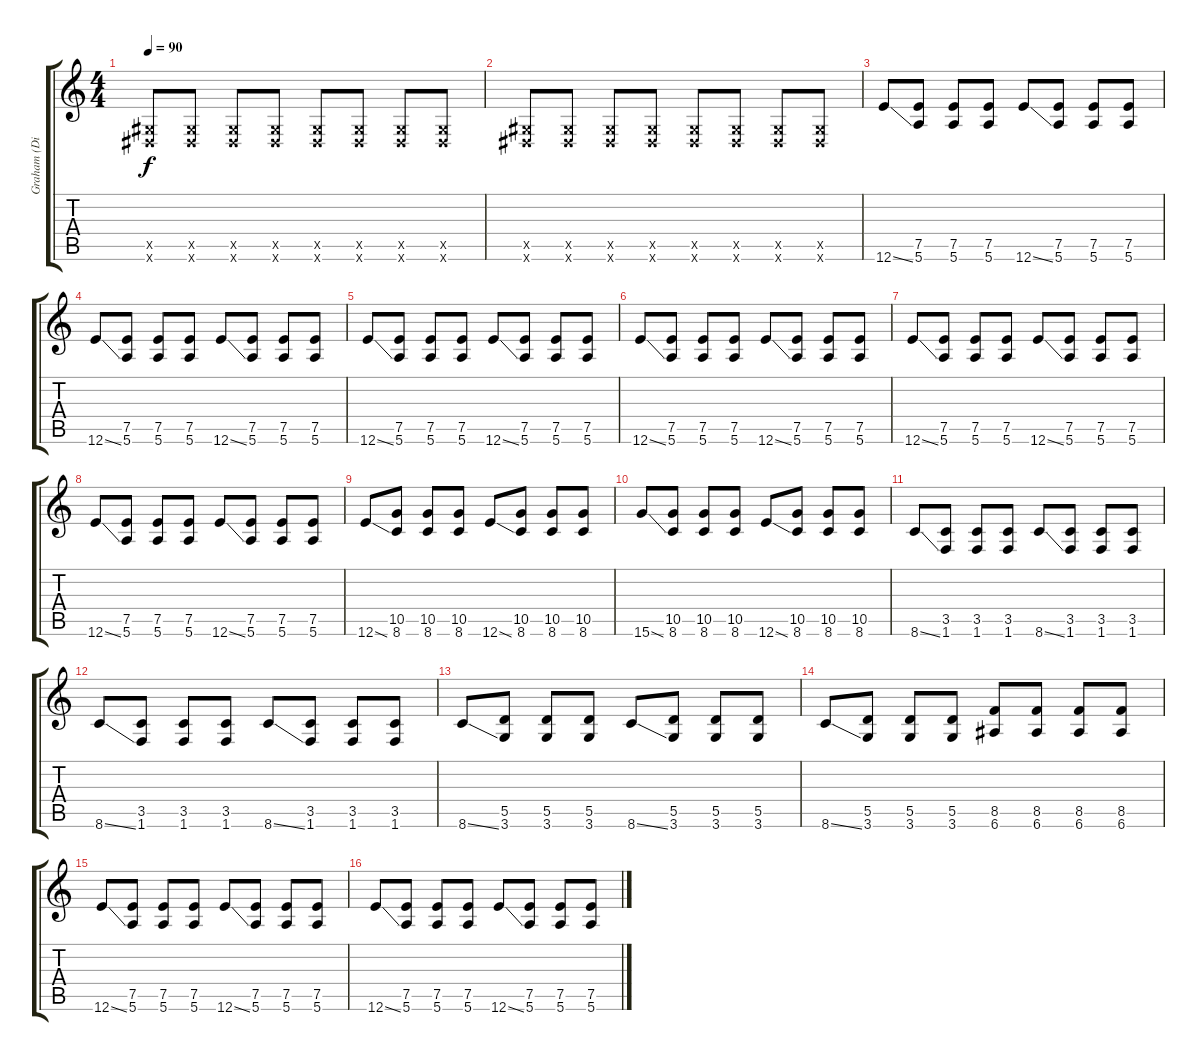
\track ("Graham (Disto. Guitar)" "Graham (Di") {instrument distortionguitar}
\staff {score tabs}
\tuning (E4 B3 G3 D3 A2 E2) {hide}
\ts (4 4)
\tempo 90
\clef g2
\ks c
(-1.5{x} -1.6{x}).8{dy f instrument distortionguitar} (-1.5{x} -1.6{x}).8 (-1.5{x} -1.6{x}).8 (-1.5{x} -1.6{x}).8 (-1.5{x} -1.6{x}).8 (-1.5{x} -1.6{x}).8 (-1.5{x} -1.6{x}).8 (-1.5{x} -1.6{x}).8 |
(-1.5{x} -1.6{x}).8 (-1.5{x} -1.6{x}).8 (-1.5{x} -1.6{x}).8 (-1.5{x} -1.6{x}).8 (-1.5{x} -1.6{x}).8 (-1.5{x} -1.6{x}).8 (-1.5{x} -1.6{x}).8 (-1.5{x} -1.6{x}).8 |
12.6{ss}.8 (7.5 5.6).8 (7.5 5.6).8 (7.5 5.6).8 12.6{ss}.8 (7.5 5.6).8 (7.5 5.6).8 (7.5 5.6).8 |
12.6{ss}.8 (7.5 5.6).8 (7.5 5.6).8 (7.5 5.6).8 12.6{ss}.8 (7.5 5.6).8 (7.5 5.6).8 (7.5 5.6).8 |
12.6{ss}.8 (7.5 5.6).8 (7.5 5.6).8 (7.5 5.6).8 12.6{ss}.8 (7.5 5.6).8 (7.5 5.6).8 (7.5 5.6).8 |
12.6{ss}.8 (7.5 5.6).8 (7.5 5.6).8 (7.5 5.6).8 12.6{ss}.8 (7.5 5.6).8 (7.5 5.6).8 (7.5 5.6).8 |
12.6{ss}.8 (7.5 5.6).8 (7.5 5.6).8 (7.5 5.6).8 12.6{ss}.8 (7.5 5.6).8 (7.5 5.6).8 (7.5 5.6).8 |
12.6{ss}.8 (7.5 5.6).8 (7.5 5.6).8 (7.5 5.6).8 12.6{ss}.8 (7.5 5.6).8 (7.5 5.6).8 (7.5 5.6).8 |
12.6{ss}.8 (10.5 8.6).8 (10.5 8.6).8 (10.5 8.6).8 12.6{ss}.8 (10.5 8.6).8 (10.5 8.6).8 (10.5 8.6).8 |
15.6{ss}.8 (10.5 8.6).8 (10.5 8.6).8 (10.5 8.6).8 12.6{ss}.8 (10.5 8.6).8 (10.5 8.6).8 (10.5 8.6).8 |
8.6{ss}.8 (3.5 1.6).8 (3.5 1.6).8 (3.5 1.6).8 8.6{ss}.8 (3.5 1.6).8 (3.5 1.6).8 (3.5 1.6).8 |
8.6{ss}.8 (3.5 1.6).8 (3.5 1.6).8 (3.5 1.6).8 8.6{ss}.8 (3.5 1.6).8 (3.5 1.6).8 (3.5 1.6).8 |
8.6{ss}.8 (5.5 3.6).8 (5.5 3.6).8 (5.5 3.6).8 8.6{ss}.8 (5.5 3.6).8 (5.5 3.6).8 (5.5 3.6).8 |
8.6{ss}.8 (5.5 3.6).8 (5.5 3.6).8 (5.5 3.6).8 (8.5 6.6).8 (8.5 6.6).8 (8.5 6.6).8 (8.5 6.6).8 |
12.6{ss}.8 (7.5 5.6).8 (7.5 5.6).8 (7.5 5.6).8 12.6{ss}.8 (7.5 5.6).8 (7.5 5.6).8 (7.5 5.6).8 |
12.6{ss}.8 (7.5 5.6).8 (7.5 5.6).8 (7.5 5.6).8 12.6{ss}.8 (7.5 5.6).8 (7.5 5.6).8 (7.5 5.6).8
